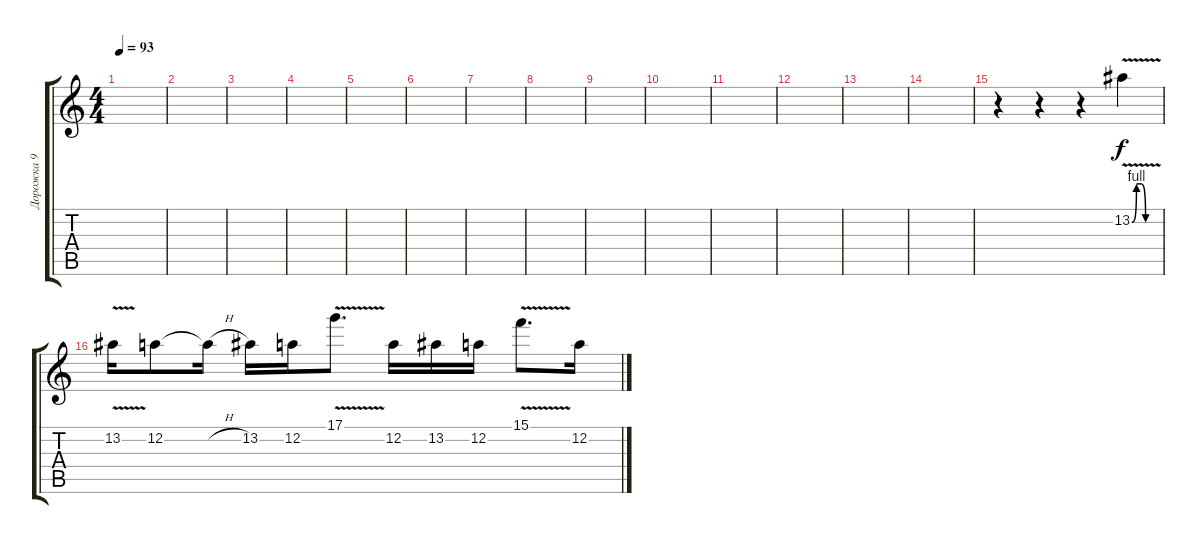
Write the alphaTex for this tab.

\track ("Дорожка 9" "Дорожка 9") {instrument distortionguitar}
\staff {score tabs}
\tuning (D4 A3 F3 C3 G2 D2) {hide}
\ts (4 4)
\tempo 93
\clef g2
\ks c
|
|
|
|
|
|
|
|
|
|
|
|
|
|
r.4 r.4 r.4 13.2{be (custom 0 0 10 4 20 4 30 0 60 0) v}.4{instrument distortionguitar} |
13.2{v}.16 12.2.8 12.2{h t}.16{instrument distortionguitar} 13.2.16 12.2.16 17.1{v}.8{d} 12.2.16 13.2.16 12.2.16 15.1{v}.8{d} 12.2.16
